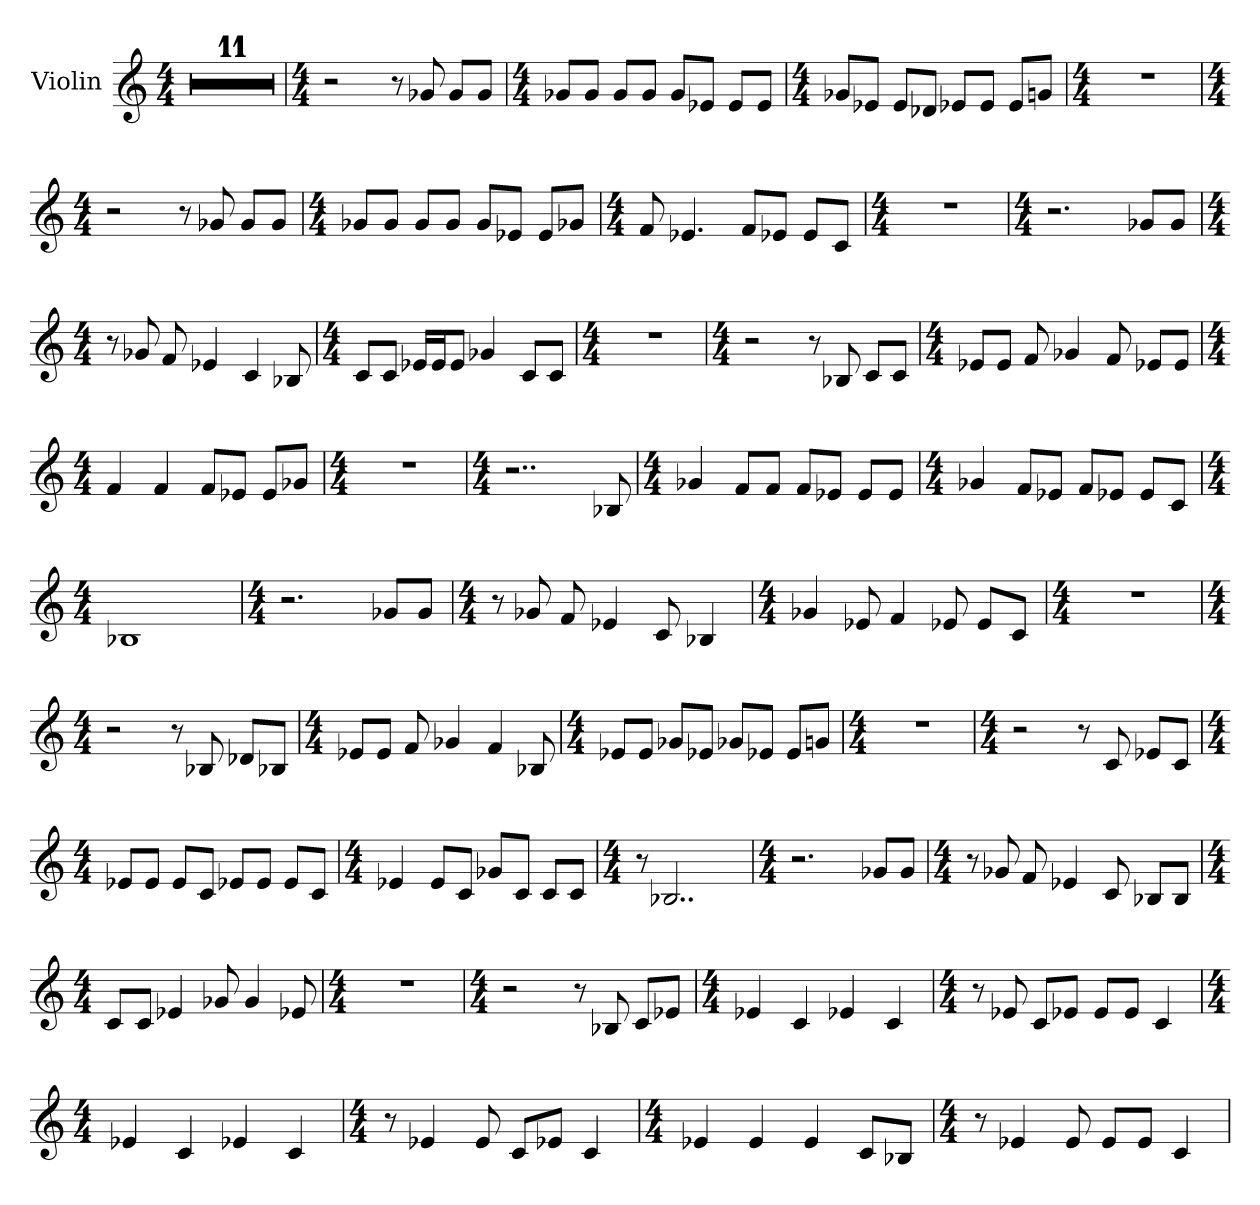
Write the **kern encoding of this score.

**kern
*part1
*staff1
*I"Violin
*I'Vln
*M4/4
=
1r
=
*M4/4
1r
=
*M4/4
1r
=
*M4/4
1r
=
*M4/4
1r
=
*M4/4
1r
=
*M4/4
1r
=
*M4/4
1r
=
*M4/4
1r
=
*M4/4
1r
=
*M4/4
1r
=
*M4/4
2r
8r
8g-X
8g-L
8g-J
=
*M4/4
8g-XL
8g-J
8g-L
8g-J
8g-L
8e-XJ
8e-L
8e-J
=
*M4/4
8g-XL
8e-XJ
8e-L
8d-XJ
8e-XL
8e-J
8e-L
8gnJ
=
*M4/4
1r
=
*M4/4
2r
8r
8g-X
8g-L
8g-J
=
*M4/4
8g-XL
8g-J
8g-L
8g-J
8g-L
8e-XJ
8e-L
8g-XJ
=
*M4/4
8f
4.e-X
8fL
8e-XJ
8e-L
8cJ
=
*M4/4
1r
=
*M4/4
2.r
8g-XL
8g-J
=
*M4/4
8r
8g-X
8f
4e-X
4c
8B-X
=
*M4/4
8cL
8cJ
16e-XLL
16e-J
8e-J
4g-X
8cL
8cJ
=
*M4/4
1r
=
*M4/4
2r
8r
8B-X
8cL
8cJ
=
*M4/4
8e-XL
8e-J
8f
4g-X
8f
8e-XL
8e-J
=
*M4/4
4f
4f
8fL
8e-XJ
8e-L
8g-XJ
=
*M4/4
1r
=
*M4/4
2..r
8B-X
=
*M4/4
4g-X
8fL
8fJ
8fL
8e-XJ
8e-L
8e-J
=
*M4/4
4g-X
8fL
8e-XJ
8fL
8e-XJ
8e-L
8cJ
=
*M4/4
1B-X
=
*M4/4
2.r
8g-XL
8g-J
=
*M4/4
8r
8g-X
8f
4e-X
8c
4B-X
=
*M4/4
4g-X
8e-X
4f
8e-X
8e-L
8cJ
=
*M4/4
1r
=
*M4/4
2r
8r
8B-X
8d-XL
8B-XJ
=
*M4/4
8e-XL
8e-J
8f
4g-X
4f
8B-X
=
*M4/4
8e-XL
8e-J
8g-XL
8e-XJ
8g-XL
8e-XJ
8e-L
8gnJ
=
*M4/4
1r
=
*M4/4
2r
8r
8c
8e-XL
8cJ
=
*M4/4
8e-XL
8e-J
8e-L
8cJ
8e-XL
8e-J
8e-L
8cJ
=
*M4/4
4e-X
8e-L
8cJ
8g-XL
8cJ
8cL
8cJ
=
*M4/4
8r
2..B-X
=
*M4/4
2.r
8g-XL
8g-J
=
*M4/4
8r
8g-X
8f
4e-X
8c
8B-XL
8B-J
=
*M4/4
8cL
8cJ
4e-X
8g-X
4g-
8e-X
=
*M4/4
1r
=
*M4/4
2r
8r
8B-X
8cL
8e-XJ
=
*M4/4
4e-X
4c
4e-X
4c
=
*M4/4
8r
8e-X
8cL
8e-XJ
8e-L
8e-J
4c
=
*M4/4
4e-X
4c
4e-X
4c
=
*M4/4
8r
4e-X
8e-
8cL
8e-XJ
4c
=
*M4/4
4e-X
4e-
4e-
8cL
8B-XJ
=
*M4/4
8r
4e-X
8e-
8e-L
8e-J
4c
=
*-
